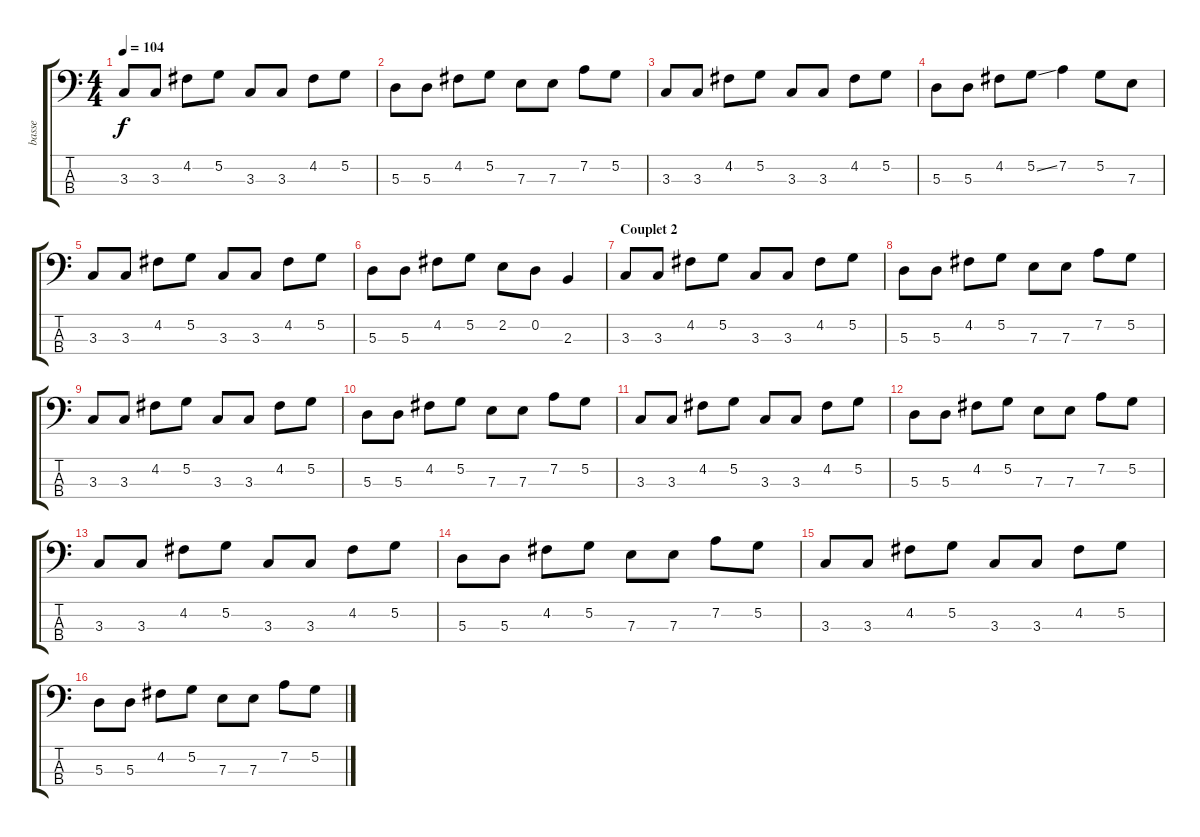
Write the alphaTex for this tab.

\track ("basse" "basse") {instrument electricbassfinger}
\staff {score tabs}
\tuning (G2 D2 A1 E1) {hide}
\ts (4 4)
\tempo 104
\clef f4
\ks c
3.3.8{dy f} 3.3.8 4.2.8 5.2.8 3.3.8 3.3.8 4.2.8 5.2.8 |
5.3.8 5.3.8 4.2.8 5.2.8 7.3.8 7.3.8 7.2.8 5.2.8 |
3.3.8 3.3.8 4.2.8 5.2.8 3.3.8 3.3.8 4.2.8 5.2.8 |
5.3.8 5.3.8 4.2.8 5.2{ss}.8 7.2.4 5.2.8 7.3.8 |
3.3.8 3.3.8 4.2.8 5.2.8 3.3.8 3.3.8 4.2.8 5.2.8 |
5.3.8 5.3.8 4.2.8 5.2.8 2.2.8 0.2.8 2.3.4 |
\section ("" "Couplet 2")
3.3.8 3.3.8 4.2.8 5.2.8 3.3.8 3.3.8 4.2.8 5.2.8 |
5.3.8 5.3.8 4.2.8 5.2.8 7.3.8 7.3.8 7.2.8 5.2.8 |
3.3.8 3.3.8 4.2.8 5.2.8 3.3.8 3.3.8 4.2.8 5.2.8 |
5.3.8 5.3.8 4.2.8 5.2.8 7.3.8 7.3.8 7.2.8 5.2.8 |
3.3.8 3.3.8 4.2.8 5.2.8 3.3.8 3.3.8 4.2.8 5.2.8 |
5.3.8 5.3.8 4.2.8 5.2.8 7.3.8 7.3.8 7.2.8 5.2.8 |
3.3.8 3.3.8 4.2.8 5.2.8 3.3.8 3.3.8 4.2.8 5.2.8 |
5.3.8 5.3.8 4.2.8 5.2.8 7.3.8 7.3.8 7.2.8 5.2.8 |
3.3.8 3.3.8 4.2.8 5.2.8 3.3.8 3.3.8 4.2.8 5.2.8 |
5.3.8 5.3.8 4.2.8 5.2.8 7.3.8 7.3.8 7.2.8 5.2.8
